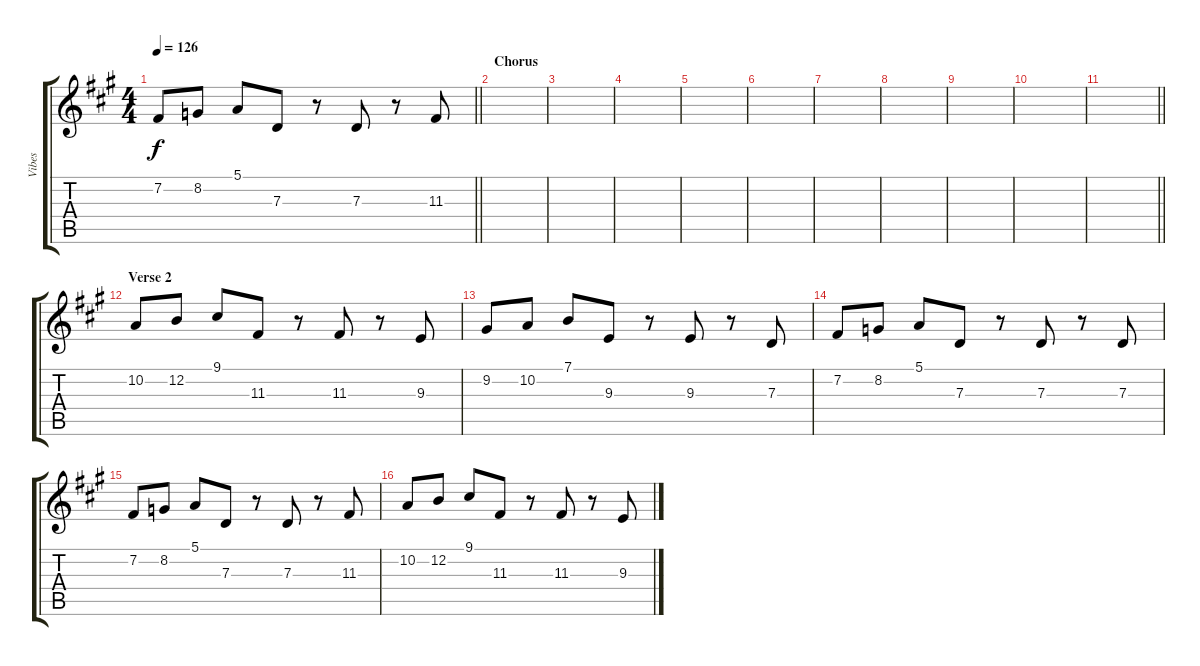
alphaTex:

\track ("Vibes" "Vibes") {instrument vibraphone}
\staff {score tabs}
\tuning (E4 B3 G3 D3 A2 E2) {hide}
\ts (4 4)
\tempo 126
\clef g2
\barLineRight lightlight
\ks a
7.2.8{dy f} 8.2.8 5.1.8 7.3.8 r.8 7.3.8 r.8 11.3.8 |
\section ("" "Chorus")
|
|
|
|
|
|
|
|
|
\barLineRight lightlight
|
\section ("" "Verse 2")
10.2.8 12.2.8 9.1.8 11.3.8 r.8 11.3.8 r.8 9.3.8 |
9.2.8 10.2.8 7.1.8 9.3.8 r.8 9.3.8 r.8 7.3.8 |
7.2.8 8.2.8 5.1.8 7.3.8 r.8 7.3.8 r.8 7.3.8 |
7.2.8 8.2.8 5.1.8 7.3.8 r.8 7.3.8 r.8 11.3.8 |
10.2.8 12.2.8 9.1.8 11.3.8 r.8 11.3.8 r.8 9.3.8
